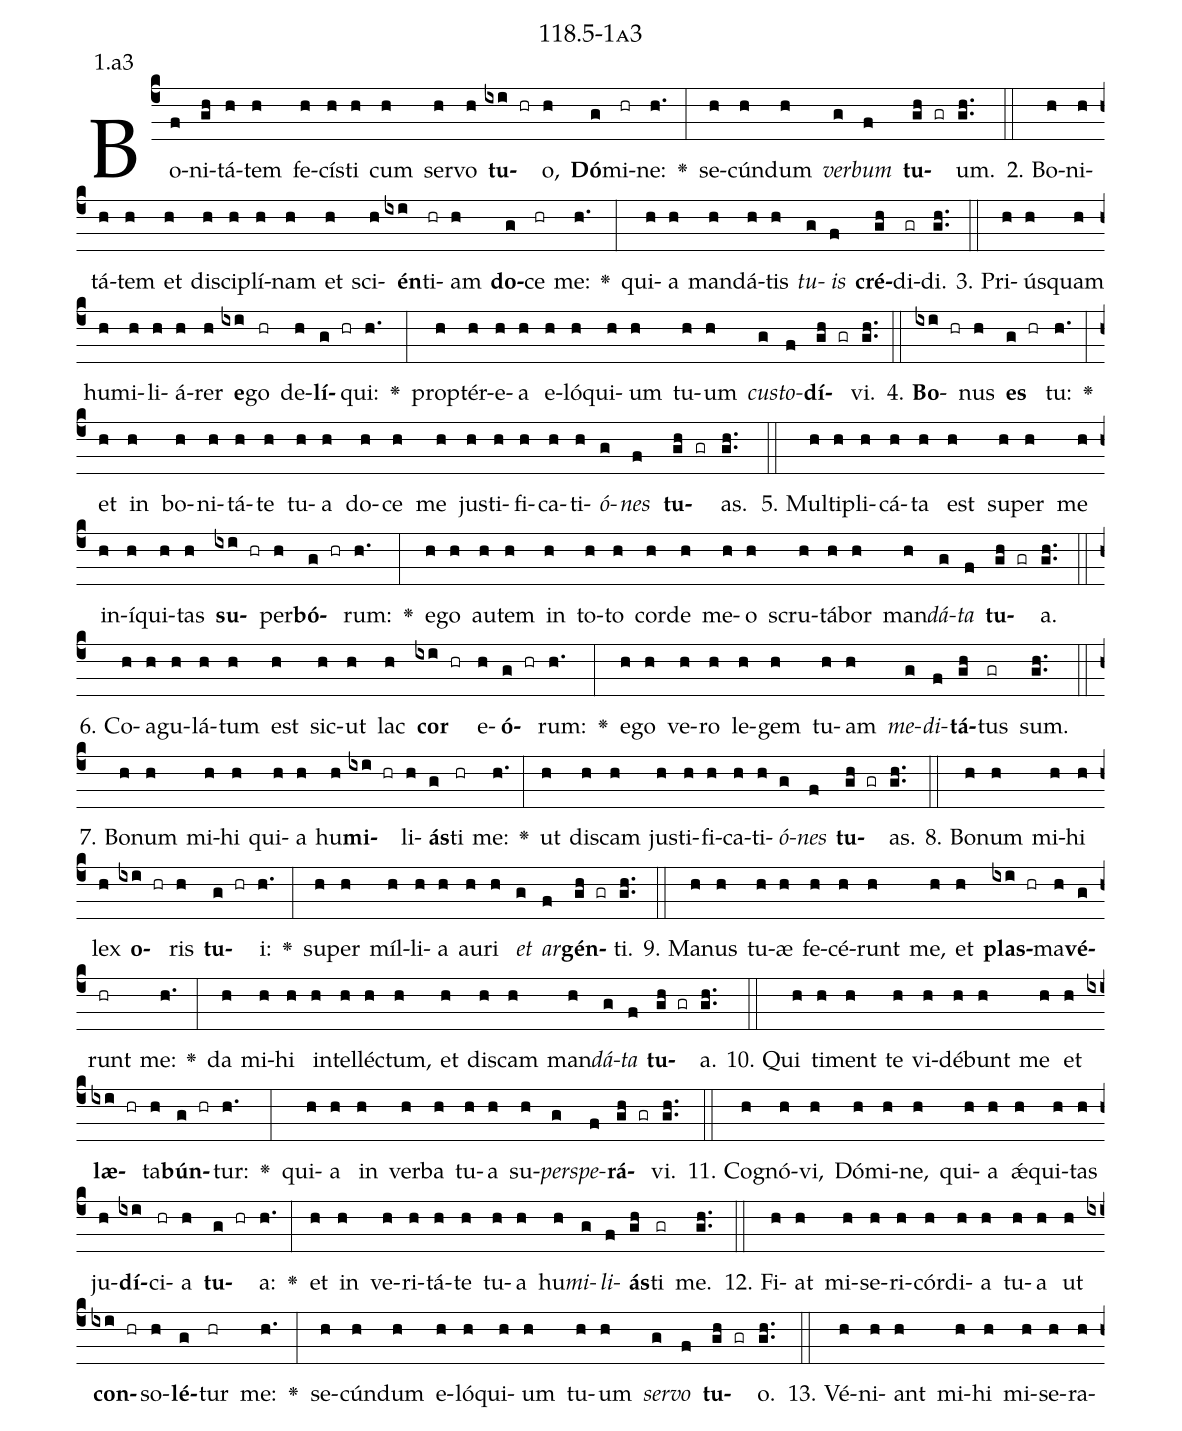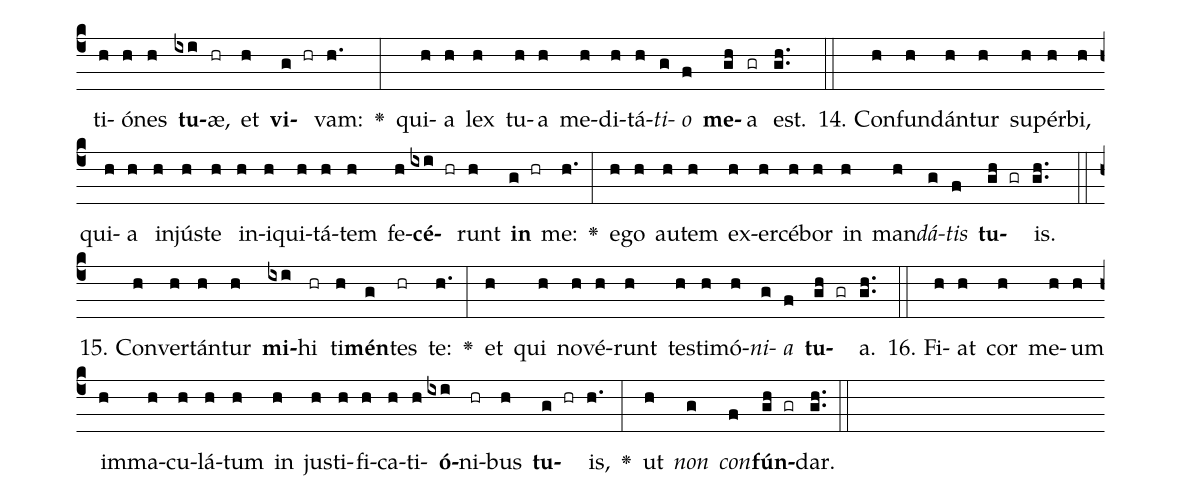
name: 118.5-1a3;
annotation: 1.a3;
%%
(c4)Bo(f)ni(gh)tá(h)tem(h) fe(h)cís(h)ti(h) cum(h) ser(h)vo(h) <b>tu</b>(ixi hr)o,(h) <b>Dó</b>(g)mi(hr)ne:(h.) <v>\greheightstar</v>(:) se(h)cún(h)dum(h) <i>ver</i>(g)<i>bum</i>(f) <b>tu</b>(gh gr)um.(gh..) (::)
2. Bo(h)ni(h)tá(h)tem(h) et(h) di(h)sci(h)plí(h)nam(h) et(h) sci(h)<b>én</b>(ixi)ti(hr)am(h) <b>do</b>(g)ce(hr) me:(h.) <v>\greheightstar</v>(:) qui(h)a(h) man(h)dá(h)tis(h) <i>tu</i>(g)<i>is</i>(f) <b>cré</b>(gh)di(gr)di.(gh..) (::)
3. Pri(h)ús(h)quam(h) hu(h)mi(h)li(h)á(h)rer(h) <b>e</b>(ixi)go(hr) de(h)<b>lí</b>(g hr)qui:(h.) <v>\greheightstar</v>(:) prop(h)tér(h)e(h)a(h) e(h)ló(h)qui(h)um(h) tu(h)um(h) <i>cus</i>(g)<i>to</i>(f)<b>dí</b>(gh gr)vi.(gh..) (::)
4. <b>Bo</b>(ixi hr)nus(h) <b>es</b>(g hr) tu:(h.) <v>\greheightstar</v>(:) et(h) in(h) bo(h)ni(h)tá(h)te(h) tu(h)a(h) do(h)ce(h) me(h) jus(h)ti(h)fi(h)ca(h)ti(h)<i>ó</i>(g)<i>nes</i>(f) <b>tu</b>(gh gr)as.(gh..) (::)
5. Mul(h)ti(h)pli(h)cá(h)ta(h) est(h) su(h)per(h) me(h) in(h)í(h)qui(h)tas(h) <b>su</b>(ixi hr)per(h)<b>bó</b>(g hr)rum:(h.) <v>\greheightstar</v>(:) e(h)go(h) au(h)tem(h) in(h) to(h)to(h) cor(h)de(h) me(h)o(h) scru(h)tá(h)bor(h) man(h)<i>dá</i>(g)<i>ta</i>(f) <b>tu</b>(gh gr)a.(gh..) (::)
6. Co(h)a(h)gu(h)lá(h)tum(h) est(h) sic(h)ut(h) lac(h) <b>cor</b>(ixi hr) e(h)<b>ó</b>(g hr)rum:(h.) <v>\greheightstar</v>(:) e(h)go(h) ve(h)ro(h) le(h)gem(h) tu(h)am(h) <i>me</i>(g)<i>di</i>(f)<b>tá</b>(gh)tus(gr) sum.(gh..) (::)
7. Bo(h)num(h) mi(h)hi(h) qui(h)a(h) hu(h)<b>mi</b>(ixi hr)li(h)<b>ás</b>(g)ti(hr) me:(h.) <v>\greheightstar</v>(:) ut(h) dis(h)cam(h) jus(h)ti(h)fi(h)ca(h)ti(h)<i>ó</i>(g)<i>nes</i>(f) <b>tu</b>(gh gr)as.(gh..) (::)
8. Bo(h)num(h) mi(h)hi(h) lex(h) <b>o</b>(ixi hr)ris(h) <b>tu</b>(g hr)i:(h.) <v>\greheightstar</v>(:) su(h)per(h) míl(h)li(h)a(h) au(h)ri(h) <i>et</i>(g) <i>ar</i>(f)<b>gén</b>(gh gr)ti.(gh..) (::)
9. Ma(h)nus(h) tu(h)æ(h) fe(h)cé(h)runt(h) me,(h) et(h) <b>plas</b>(ixi hr)ma(h)<b>vé</b>(g)runt(hr) me:(h.) <v>\greheightstar</v>(:) da(h) mi(h)hi(h) in(h)tel(h)léc(h)tum,(h) et(h) dis(h)cam(h) man(h)<i>dá</i>(g)<i>ta</i>(f) <b>tu</b>(gh gr)a.(gh..) (::)
10. Qui(h) ti(h)ment(h) te(h) vi(h)dé(h)bunt(h) me(h) et(h) <b>læ</b>(ixi hr)ta(h)<b>bún</b>(g hr)tur:(h.) <v>\greheightstar</v>(:) qui(h)a(h) in(h) ver(h)ba(h) tu(h)a(h) su(h)<i>per</i>(g)<i>spe</i>(f)<b>rá</b>(gh gr)vi.(gh..) (::)
11. Co(h)gnó(h)vi,(h) Dó(h)mi(h)ne,(h) qui(h)a(h) ǽ(h)qui(h)tas(h) ju(h)<b>dí</b>(ixi)ci(hr)a(h) <b>tu</b>(g hr)a:(h.) <v>\greheightstar</v>(:) et(h) in(h) ve(h)ri(h)tá(h)te(h) tu(h)a(h) hu(h)<i>mi</i>(g)<i>li</i>(f)<b>ás</b>(gh)ti(gr) me.(gh..) (::)
12. Fi(h)at(h) mi(h)se(h)ri(h)cór(h)di(h)a(h) tu(h)a(h) ut(h) <b>con</b>(ixi hr)so(h)<b>lé</b>(g)tur(hr) me:(h.) <v>\greheightstar</v>(:) se(h)cún(h)dum(h) e(h)ló(h)qui(h)um(h) tu(h)um(h) <i>ser</i>(g)<i>vo</i>(f) <b>tu</b>(gh gr)o.(gh..) (::)
13. Vé(h)ni(h)ant(h) mi(h)hi(h) mi(h)se(h)ra(h)ti(h)ó(h)nes(h) <b>tu</b>(ixi)æ,(hr) et(h) <b>vi</b>(g hr)vam:(h.) <v>\greheightstar</v>(:) qui(h)a(h) lex(h) tu(h)a(h) me(h)di(h)tá(h)<i>ti</i>(g)<i>o</i>(f) <b>me</b>(gh)a(gr) est.(gh..) (::)
14. Con(h)fun(h)dán(h)tur(h) su(h)pér(h)bi,(h) qui(h)a(h) in(h)jús(h)te(h) in(h)i(h)qui(h)tá(h)tem(h) fe(h)<b>cé</b>(ixi hr)runt(h) <b>in</b>(g hr) me:(h.) <v>\greheightstar</v>(:) e(h)go(h) au(h)tem(h) ex(h)er(h)cé(h)bor(h) in(h) man(h)<i>dá</i>(g)<i>tis</i>(f) <b>tu</b>(gh gr)is.(gh..) (::)
15. Con(h)ver(h)tán(h)tur(h) <b>mi</b>(ixi)hi(hr) ti(h)<b>mén</b>(g)tes(hr) te:(h.) <v>\greheightstar</v>(:) et(h) qui(h) no(h)vé(h)runt(h) tes(h)ti(h)mó(h)<i>ni</i>(g)<i>a</i>(f) <b>tu</b>(gh gr)a.(gh..) (::)
16. Fi(h)at(h) cor(h) me(h)um(h) im(h)ma(h)cu(h)lá(h)tum(h) in(h) jus(h)ti(h)fi(h)ca(h)ti(h)<b>ó</b>(ixi)ni(hr)bus(h) <b>tu</b>(g hr)is,(h.) <v>\greheightstar</v>(:) ut(h) <i>non</i>(g) <i>con</i>(f)<b>fún</b>(gh gr)dar.(gh..) (::)
